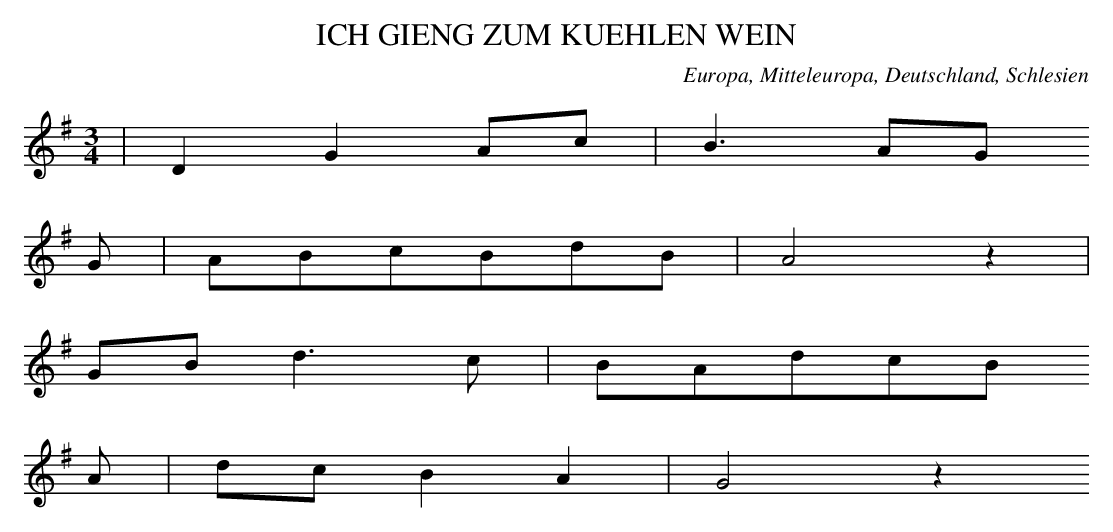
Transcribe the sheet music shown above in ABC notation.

X:1
T: ICH GIENG ZUM KUEHLEN WEIN
O: Europa, Mitteleuropa, Deutschland, Schlesien
M: 3/4
L: 1/8
K: G
 | D2G2Ac | B3AG
G | ABcBdB | A4z2 |
GBd3c | BAdcB
A | dcB2A2 | G4z2
